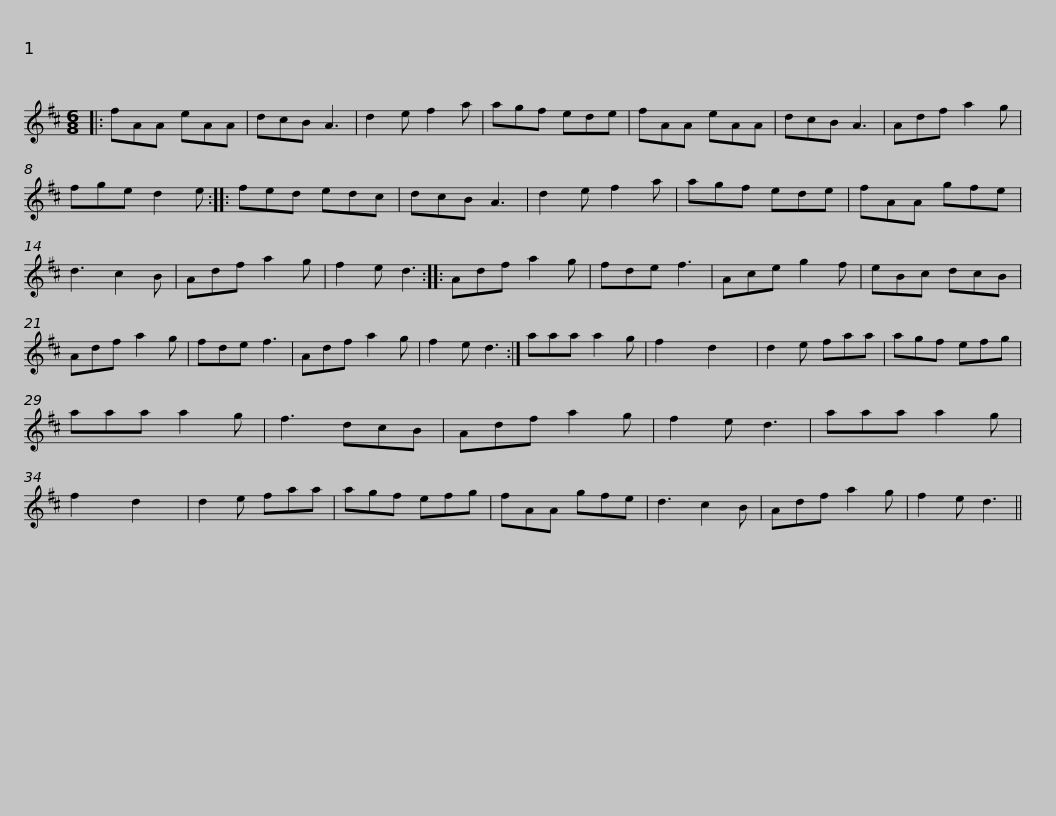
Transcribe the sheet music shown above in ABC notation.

X:1
L:1/8
M:6/8
I:linebreak $
K:D
V:1 treble
V:1
|: fAA eAA | dcB A3 | d2 e f2 a | agf ede | fAA eAA | %5
 dcB A3 | Adf a2 g | fge d2 e ::$ fed edc | dcB A3 | %10
 d2 e f2 a | agf ede | fAA gfe | d3 c2 B | Adf a2 g | %15
 f2 e d3 ::$ Adf a2 g | fde f3 | Ace g2 f | eBc dcB | %20
 Adf a2 g | fde f3 | Adf a2 g | f2 e d3 :|$ aaa a2 g | %25
 f2 x d2 x | d2 e faa | agf efg | aaa a2 g | f3 dcB | %30
 Adf a2 g | f2 e d3 |$ aaa a2 g | f2 x d2 x | d2 e faa | %35
 agf efg | fAA gfe | d3 c2 B | Adf a2 g | f2 e d3 || %40
